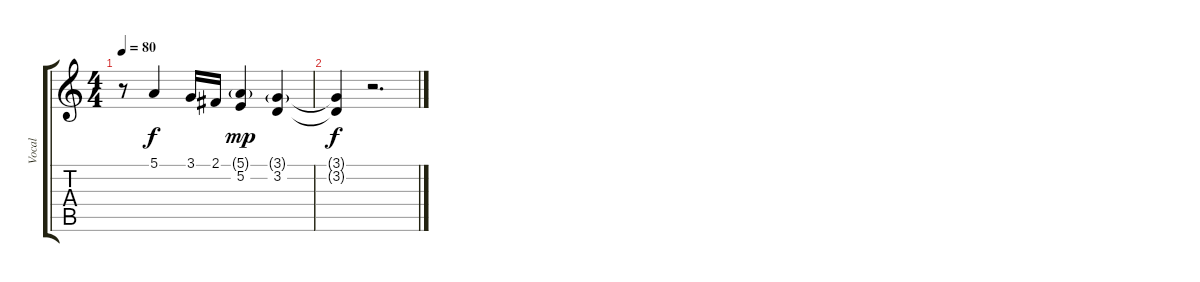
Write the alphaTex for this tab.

\track ("Vocal" "Vocal") {instrument acousticgrandpiano}
\staff {score tabs}
\tuning (E4 B3 G3 D3 A2 E2) {hide}
\ts (4 4)
\tempo 80
\clef g2
\ks c
r.8{dy mp} 5.1.4{dy f} 3.1.16 2.1.16 (5.1{g} 5.2).4{dy mp} (3.1{g} 3.2).4 |
(3.1{t} 3.2{t}).4{dy f} r.2{d}
